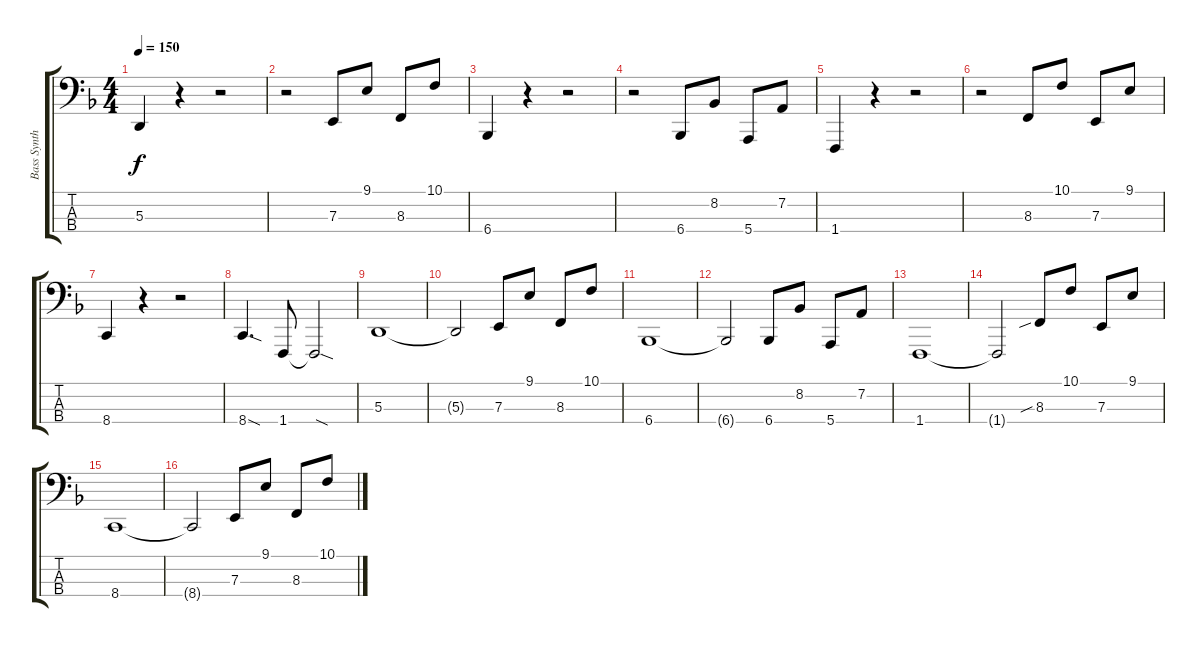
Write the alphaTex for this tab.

\track ("Bass Synth" "Bass Synth") {instrument lead2sawtooth}
\staff {score tabs}
\tuning (G2 D2 A1 E1) {hide}
\ts (4 4)
\tempo 150
\clef f4
\ks f
5.3.4{dy f} r.4 r.2 |
r.2 7.3.8 9.1.8 8.3.8 10.1.8 |
6.4.4 r.4 r.2 |
r.2 6.4.8 8.2.8 5.4.8 7.2.8 |
1.4.4 r.4 r.2 |
r.2 8.3.8 10.1.8 7.3.8 9.1.8 |
8.4.4 r.4 r.2 |
8.4{sod}.4{d} 1.4.8 1.4{sod t}.2 |
5.3.1 |
5.3{t}.2 7.3.8 9.1.8 8.3.8 10.1.8 |
6.4.1 |
6.4{t}.2 6.4.8 8.2.8 5.4.8 7.2.8 |
1.4.1 |
1.4{t}.2 8.3{sib}.8 10.1.8 7.3.8 9.1.8 |
8.4.1 |
8.4{t}.2 7.3.8 9.1.8 8.3.8 10.1.8
